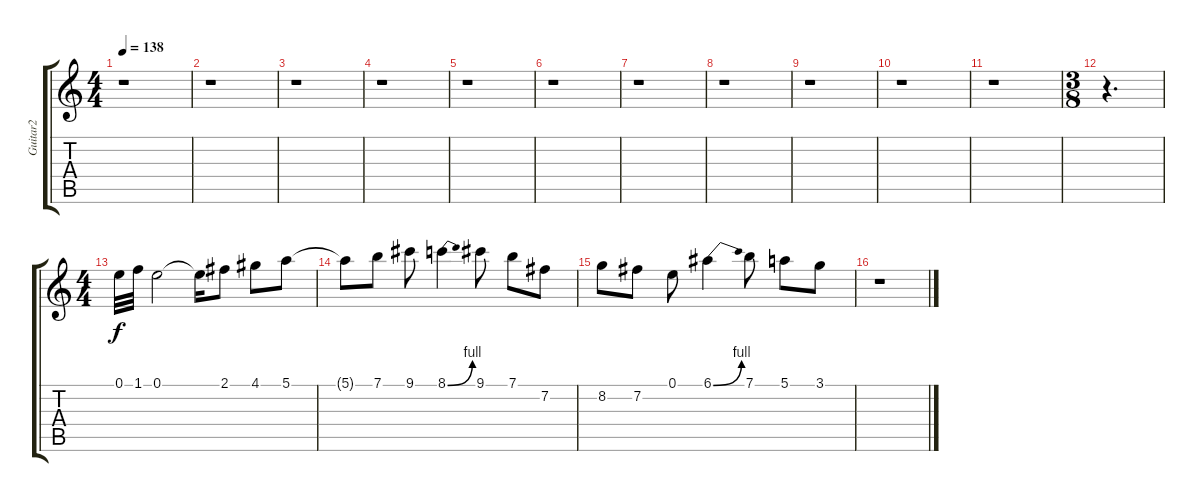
\track ("Guitar2" "Guitar2") {instrument distortionguitar}
\staff {score tabs}
\tuning (E4 B3 G3 D3 A2 E2) {hide}
\ts (4 4)
\tempo 138
\clef g2
\ks c
r.1{dy f} |
r.1 |
r.1 |
r.1 |
r.1 |
r.1 |
r.1 |
r.1 |
r.1 |
r.1 |
r.1 |
\ts (3 8)
r.4{d} |
\ts (4 4)
0.1.32 1.1.32 0.1.2 0.1{t}.16 2.1.8 4.1.8 5.1.8 |
5.1{t}.8 7.1.8 9.1.8 8.1{be (bend 0 0 60 4)}.4 9.1.8 7.1.8 7.2.8 |
8.2.8 7.2.8 0.1.8 6.1{be (bend 0 0 60 4)}.4 7.1.8 5.1.8 3.1.8 |
r.1
